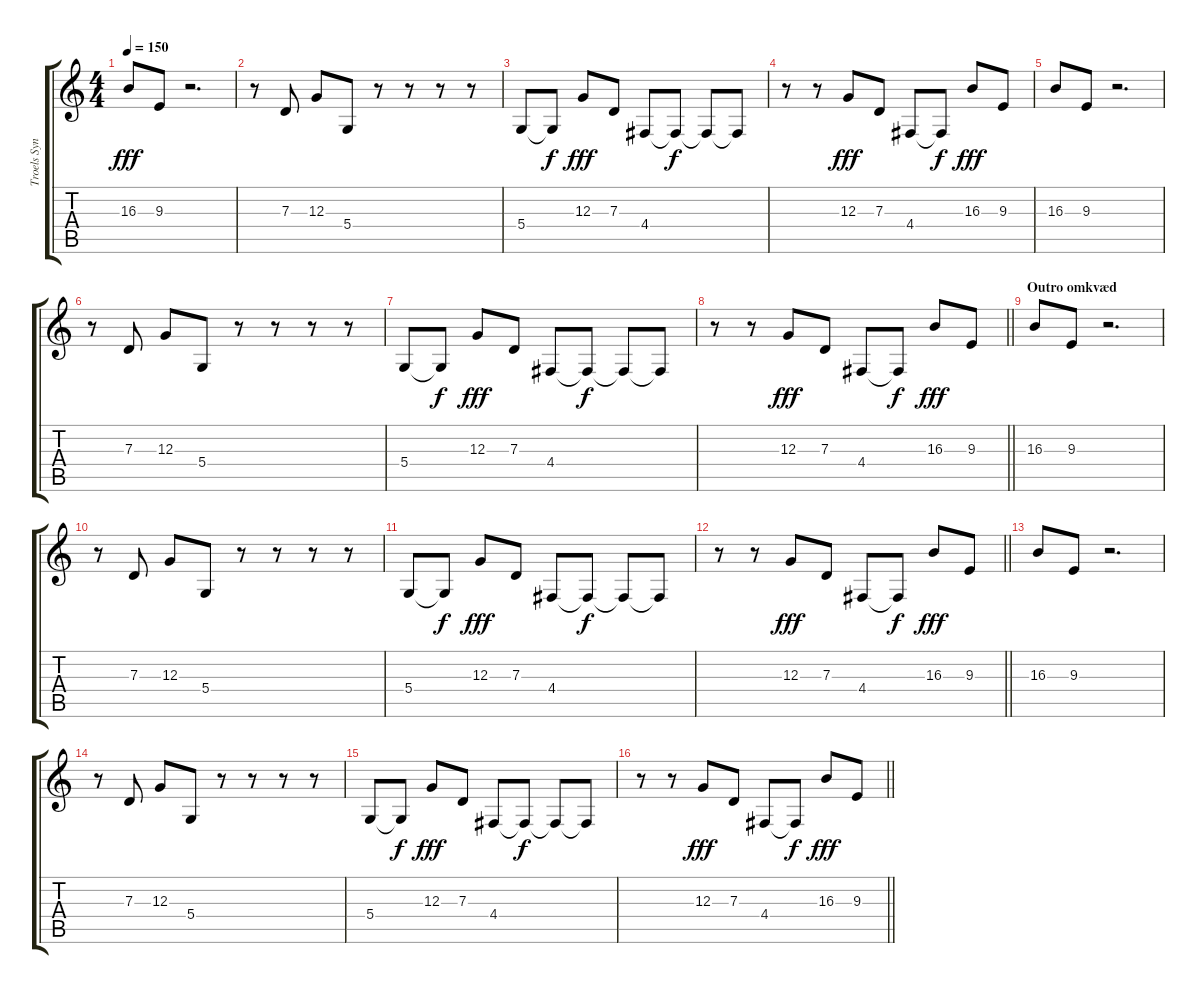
\track ("Troels Synth" "Troels Syn") {instrument lead2sawtooth}
\staff {score tabs}
\tuning (E4 B3 G3 D3 A2 E2) {hide}
\ts (4 4)
\tempo 150
\clef g2
\ks c
16.3.8{dy fff} 9.3.8 r.2{d} |
r.8 7.3.8 12.3.8 5.4.8 r.8 r.8 r.8 r.8 |
5.4.8 5.4{t}.8{dy f} 12.3.8{dy fff} 7.3.8 4.4.8 4.4{t}.8{dy f} 4.4{t}.8 4.4{t}.8 |
r.8 r.8 12.3.8{dy fff} 7.3.8 4.4.8 4.4{t}.8{dy f} 16.3.8{dy fff} 9.3.8 |
16.3.8 9.3.8 r.2{d} |
r.8 7.3.8 12.3.8 5.4.8 r.8 r.8 r.8 r.8 |
5.4.8 5.4{t}.8{dy f} 12.3.8{dy fff} 7.3.8 4.4.8 4.4{t}.8{dy f} 4.4{t}.8 4.4{t}.8 |
\barLineRight lightlight
r.8 r.8 12.3.8{dy fff} 7.3.8 4.4.8 4.4{t}.8{dy f} 16.3.8{dy fff} 9.3.8 |
\section ("" "Outro omkvæd")
16.3.8 9.3.8 r.2{d} |
r.8 7.3.8 12.3.8 5.4.8 r.8 r.8 r.8 r.8 |
5.4.8 5.4{t}.8{dy f} 12.3.8{dy fff} 7.3.8 4.4.8 4.4{t}.8{dy f} 4.4{t}.8 4.4{t}.8 |
\barLineRight lightlight
r.8 r.8 12.3.8{dy fff} 7.3.8 4.4.8 4.4{t}.8{dy f} 16.3.8{dy fff} 9.3.8 |
16.3.8 9.3.8 r.2{d} |
r.8 7.3.8 12.3.8 5.4.8 r.8 r.8 r.8 r.8 |
5.4.8 5.4{t}.8{dy f} 12.3.8{dy fff} 7.3.8 4.4.8 4.4{t}.8{dy f} 4.4{t}.8 4.4{t}.8 |
\barLineRight lightlight
r.8 r.8 12.3.8{dy fff} 7.3.8 4.4.8 4.4{t}.8{dy f} 16.3.8{dy fff} 9.3.8
